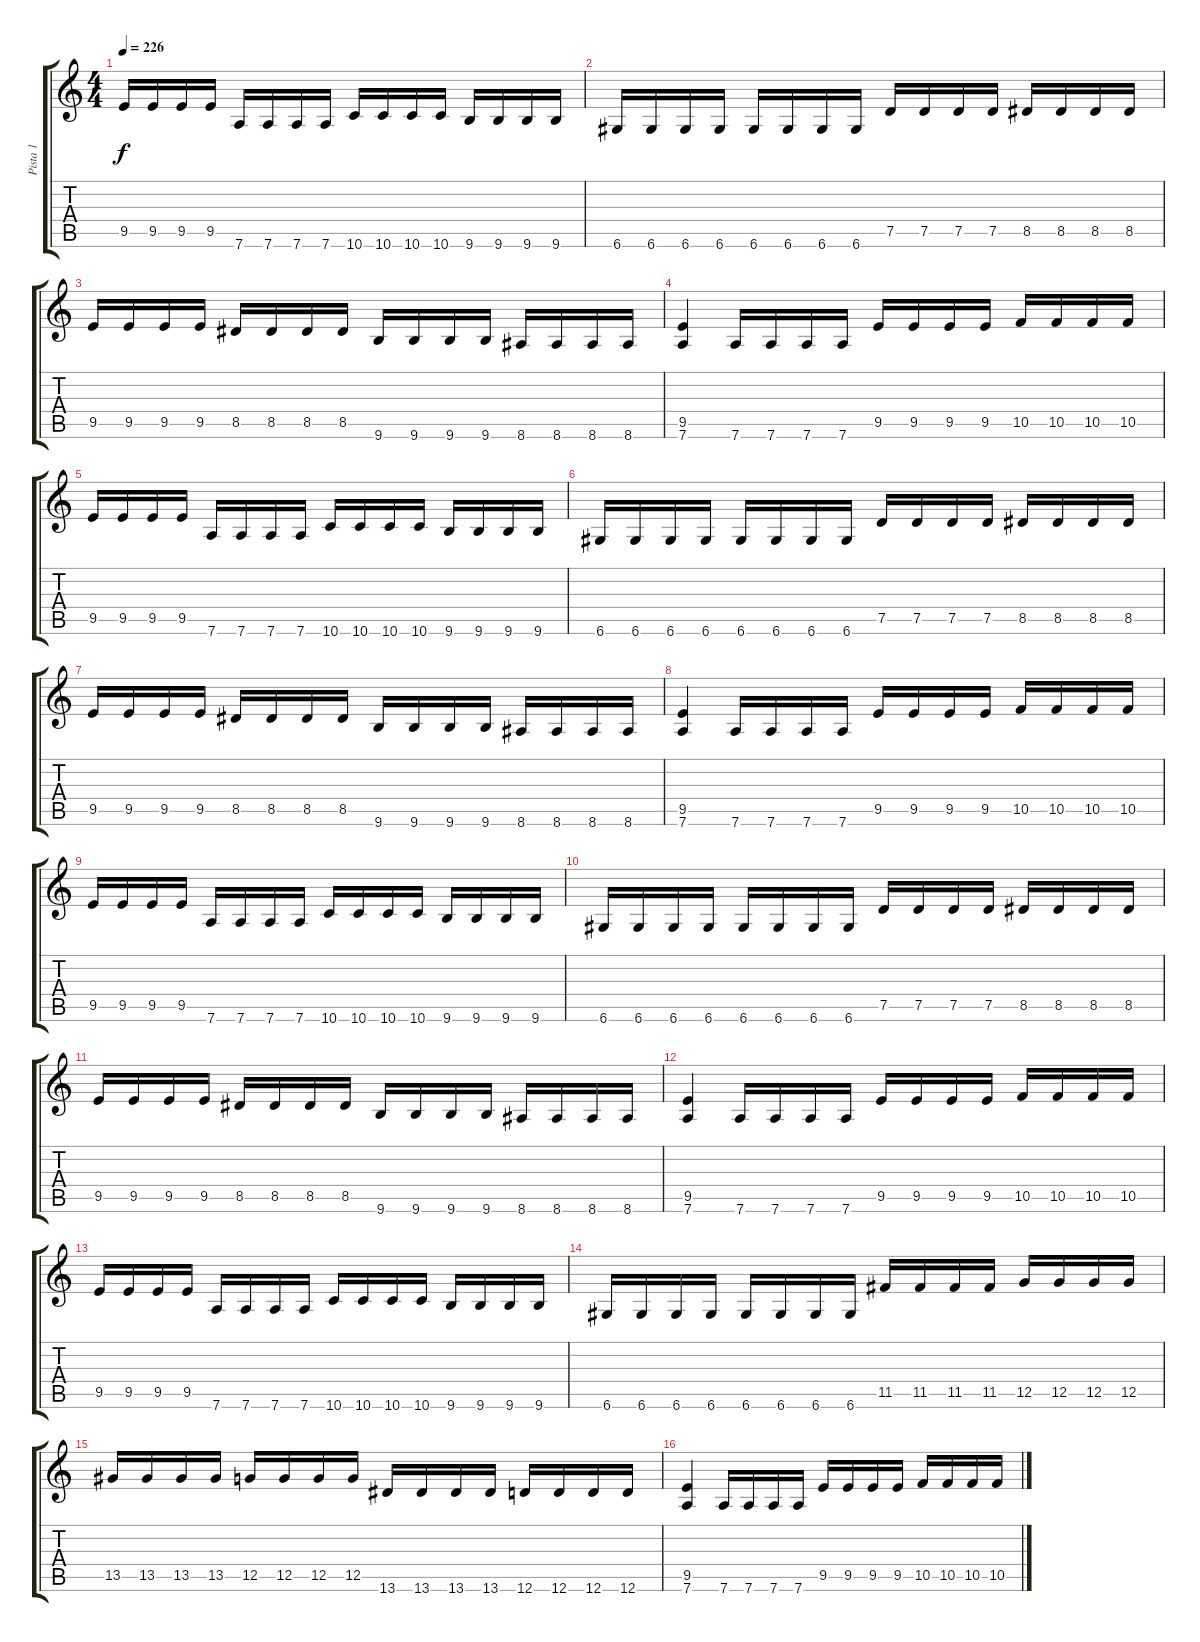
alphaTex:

\track ("Pista 1" "Pista 1") {instrument distortionguitar}
\staff {score tabs}
\tuning (D4 A3 F3 C3 G2 D2) {hide}
\ts (4 4)
\tempo 226
\clef g2
\ks c
9.5.16{dy f} 9.5.16 9.5.16 9.5.16 7.6.16 7.6.16 7.6.16 7.6.16 10.6.16 10.6.16 10.6.16 10.6.16 9.6.16 9.6.16 9.6.16 9.6.16 |
6.6.16 6.6.16 6.6.16 6.6.16 6.6.16 6.6.16 6.6.16 6.6.16 7.5.16 7.5.16 7.5.16 7.5.16 8.5.16 8.5.16 8.5.16 8.5.16 |
9.5.16 9.5.16 9.5.16 9.5.16 8.5.16 8.5.16 8.5.16 8.5.16 9.6.16 9.6.16 9.6.16 9.6.16 8.6.16 8.6.16 8.6.16 8.6.16 |
(9.5 7.6).4 7.6.16 7.6.16 7.6.16 7.6.16 9.5.16 9.5.16 9.5.16 9.5.16 10.5.16 10.5.16 10.5.16 10.5.16 |
9.5.16 9.5.16 9.5.16 9.5.16 7.6.16 7.6.16 7.6.16 7.6.16 10.6.16 10.6.16 10.6.16 10.6.16 9.6.16 9.6.16 9.6.16 9.6.16 |
6.6.16 6.6.16 6.6.16 6.6.16 6.6.16 6.6.16 6.6.16 6.6.16 7.5.16 7.5.16 7.5.16 7.5.16 8.5.16 8.5.16 8.5.16 8.5.16 |
9.5.16 9.5.16 9.5.16 9.5.16 8.5.16 8.5.16 8.5.16 8.5.16 9.6.16 9.6.16 9.6.16 9.6.16 8.6.16 8.6.16 8.6.16 8.6.16 |
(9.5 7.6).4 7.6.16 7.6.16 7.6.16 7.6.16 9.5.16 9.5.16 9.5.16 9.5.16 10.5.16 10.5.16 10.5.16 10.5.16 |
9.5.16 9.5.16 9.5.16 9.5.16 7.6.16 7.6.16 7.6.16 7.6.16 10.6.16 10.6.16 10.6.16 10.6.16 9.6.16 9.6.16 9.6.16 9.6.16 |
6.6.16 6.6.16 6.6.16 6.6.16 6.6.16 6.6.16 6.6.16 6.6.16 7.5.16 7.5.16 7.5.16 7.5.16 8.5.16 8.5.16 8.5.16 8.5.16 |
9.5.16 9.5.16 9.5.16 9.5.16 8.5.16 8.5.16 8.5.16 8.5.16 9.6.16 9.6.16 9.6.16 9.6.16 8.6.16 8.6.16 8.6.16 8.6.16 |
(9.5 7.6).4 7.6.16 7.6.16 7.6.16 7.6.16 9.5.16 9.5.16 9.5.16 9.5.16 10.5.16 10.5.16 10.5.16 10.5.16 |
9.5.16 9.5.16 9.5.16 9.5.16 7.6.16 7.6.16 7.6.16 7.6.16 10.6.16 10.6.16 10.6.16 10.6.16 9.6.16 9.6.16 9.6.16 9.6.16 |
6.6.16 6.6.16 6.6.16 6.6.16 6.6.16 6.6.16 6.6.16 6.6.16 11.5.16 11.5.16 11.5.16 11.5.16 12.5.16 12.5.16 12.5.16 12.5.16 |
13.5.16 13.5.16 13.5.16 13.5.16 12.5.16 12.5.16 12.5.16 12.5.16 13.6.16 13.6.16 13.6.16 13.6.16 12.6.16 12.6.16 12.6.16 12.6.16 |
(9.5 7.6).4 7.6.16 7.6.16 7.6.16 7.6.16 9.5.16 9.5.16 9.5.16 9.5.16 10.5.16 10.5.16 10.5.16 10.5.16
